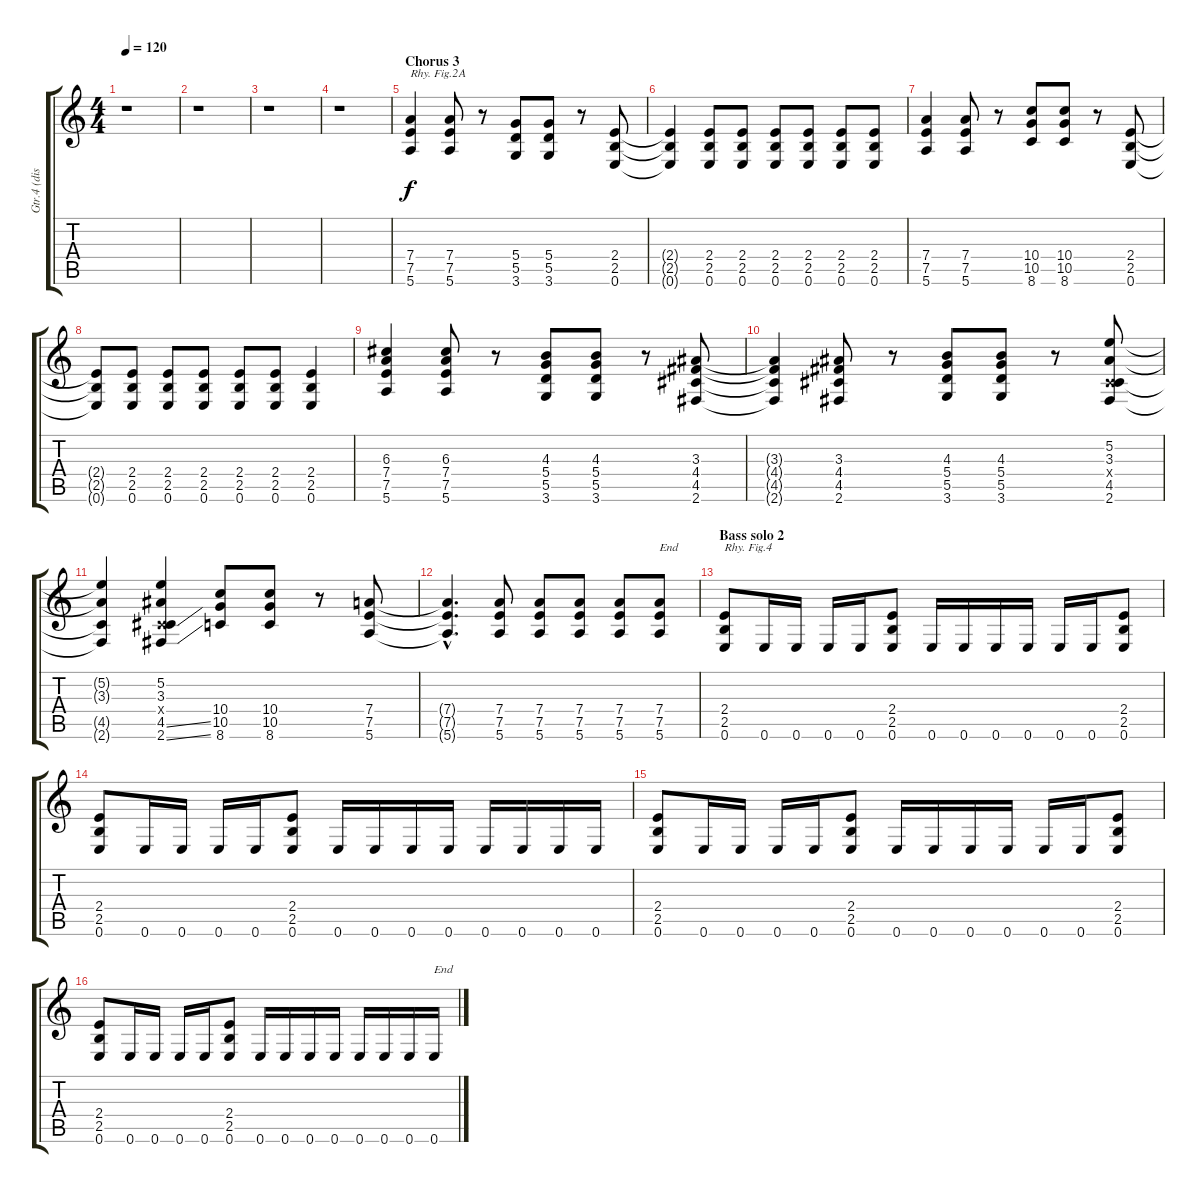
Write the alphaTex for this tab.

\track ("Gtr.4 (dist.)" "Gtr.4 (dis") {instrument distortionguitar}
\staff {score tabs}
\tuning (E4 B3 G3 D3 A2 E2) {hide}
\ts (4 4)
\tempo 120
\clef g2
\ks c
r.1{dy f} |
r.1 |
r.1 |
r.1 |
\section ("" "Chorus 3")
(7.4 7.5 5.6).4{txt "Rhy. Fig.2A"} (7.4 7.5 5.6).8 r.8 (5.4 5.5 3.6).8 (5.4 5.5 3.6).8 r.8 (2.4 2.5 0.6).8 |
(2.4{t} 2.5{t} 0.6{t}).4 (2.4 2.5 0.6).8 (2.4 2.5 0.6).8 (2.4 2.5 0.6).8 (2.4 2.5 0.6).8 (2.4 2.5 0.6).8 (2.4 2.5 0.6).8 |
(7.4 7.5 5.6).4 (7.4 7.5 5.6).8 r.8 (10.4 10.5 8.6).8 (10.4 10.5 8.6).8 r.8 (2.4 2.5 0.6).8 |
(2.4{t} 2.5{t} 0.6{t}).8 (2.4 2.5 0.6).8 (2.4 2.5 0.6).8 (2.4 2.5 0.6).8 (2.4 2.5 0.6).8 (2.4 2.5 0.6).8 (2.4 2.5 0.6).4 |
(6.3 7.4 7.5 5.6).4 (6.3 7.4 7.5 5.6).8 r.8 (4.3 5.4 5.5 3.6).8 (4.3 5.4 5.5 3.6).8 r.8 (3.3 4.4 4.5 2.6).8 |
(3.3{t} 4.4{t} 4.5{t} 2.6{t}).4 (3.3 4.4 4.5 2.6).8 r.8 (4.3 5.4 5.5 3.6).8 (4.3 5.4 5.5 3.6).8 r.8 (5.2 3.3 -1.4{x} 4.5 2.6).8 |
(5.2{t} 3.3{t} 4.5{t} 2.6{t}).4 (5.2 3.3 -1.4{x} 4.5{ss} 2.6{ss}).4 (10.4 10.5 8.6).8 (10.4 10.5 8.6).8 r.8 (7.4 7.5 5.6).8 |
(7.4{hac t} 7.5{hac t} 5.6{hac t}).4{d} (7.4 7.5 5.6).8 (7.4 7.5 5.6).8 (7.4 7.5 5.6).8 (7.4 7.5 5.6).8 (7.4 7.5 5.6).8{txt "End"} |
\section ("" "Bass solo 2")
(2.4 2.5 0.6).8{txt "Rhy. Fig.4"} 0.6.16 0.6.16 0.6.16 0.6.16 (2.4 2.5 0.6).8 0.6.16 0.6.16 0.6.16 0.6.16 0.6.16 0.6.16 (2.4 2.5 0.6).8 |
(2.4 2.5 0.6).8 0.6.16 0.6.16 0.6.16 0.6.16 (2.4 2.5 0.6).8 0.6.16 0.6.16 0.6.16 0.6.16 0.6.16 0.6.16 0.6.16 0.6.16 |
(2.4 2.5 0.6).8 0.6.16 0.6.16 0.6.16 0.6.16 (2.4 2.5 0.6).8 0.6.16 0.6.16 0.6.16 0.6.16 0.6.16 0.6.16 (2.4 2.5 0.6).8 |
(2.4 2.5 0.6).8 0.6.16 0.6.16 0.6.16 0.6.16 (2.4 2.5 0.6).8 0.6.16 0.6.16 0.6.16 0.6.16 0.6.16 0.6.16 0.6.16 0.6.16{txt "End"}
